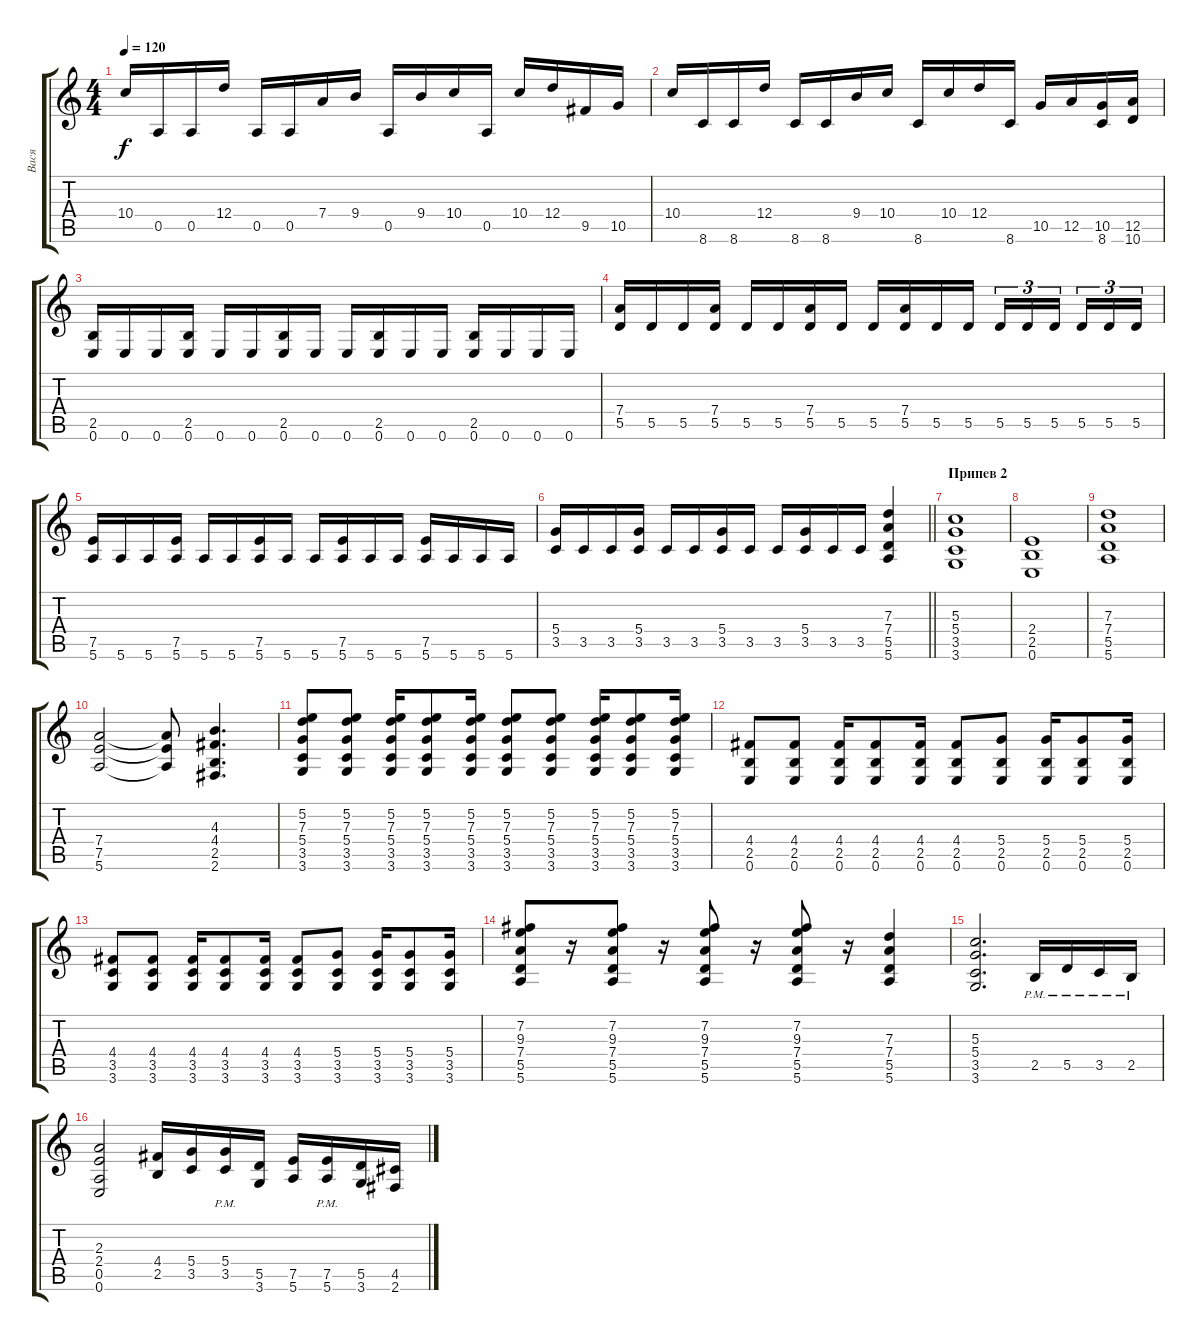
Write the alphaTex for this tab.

\track ("Вася" "Вася") {instrument distortionguitar}
\staff {score tabs}
\tuning (E4 B3 G3 D3 A2 E2) {hide}
\ts (4 4)
\tempo 120
\clef g2
\ks c
10.4.16{dy f} 0.5.16 0.5.16 12.4.16 0.5.16 0.5.16 7.4.16 9.4.16 0.5.16 9.4.16 10.4.16 0.5.16 10.4.16 12.4.16 9.5.16 10.5.16 |
10.4.16 8.6.16 8.6.16 12.4.16 8.6.16 8.6.16 9.4.16 10.4.16 8.6.16 10.4.16 12.4.16 8.6.16 10.5.16 12.5.16 (10.5 8.6).16 (12.5 10.6).16 |
(2.5 0.6).16 0.6.16 0.6.16 (2.5 0.6).16 0.6.16 0.6.16 (2.5 0.6).16 0.6.16 0.6.16 (2.5 0.6).16 0.6.16 0.6.16 (2.5 0.6).16 0.6.16 0.6.16 0.6.16 |
(7.4 5.5).16 5.5.16 5.5.16 (7.4 5.5).16 5.5.16 5.5.16 (7.4 5.5).16 5.5.16 5.5.16 (7.4 5.5).16 5.5.16 5.5.16 5.5.16{tu (3 2)} 5.5.16{tu (3 2)} 5.5.16{tu (3 2) beam splitsecondary} 5.5.16{tu (3 2)} 5.5.16{tu (3 2)} 5.5.16{tu (3 2)} |
(7.5 5.6).16 5.6.16 5.6.16 (7.5 5.6).16 5.6.16 5.6.16 (7.5 5.6).16 5.6.16 5.6.16 (7.5 5.6).16 5.6.16 5.6.16 (7.5 5.6).16 5.6.16 5.6.16 5.6.16 |
\barLineRight lightlight
(5.4 3.5).16 3.5.16 3.5.16 (5.4 3.5).16 3.5.16 3.5.16 (5.4 3.5).16 3.5.16 3.5.16 (5.4 3.5).16 3.5.16 3.5.16 (7.3 7.4 5.5 5.6).4 |
\section ("" "Припев 2")
(5.3 5.4 3.5 3.6).1 |
(2.4 2.5 0.6).1 |
(7.3 7.4 5.5 5.6).1 |
(7.4 7.5 5.6).2 (7.4{t} 7.5{t} 5.6{t}).8 (4.3 4.4 2.5 2.6).4{d} |
(5.2 7.3 5.4 3.5 3.6).8 (5.2 7.3 5.4 3.5 3.6).8 (5.2 7.3 5.4 3.5 3.6).16 (5.2 7.3 5.4 3.5 3.6).8 (5.2 7.3 5.4 3.5 3.6).16 (5.2 7.3 5.4 3.5 3.6).8 (5.2 7.3 5.4 3.5 3.6).8 (5.2 7.3 5.4 3.5 3.6).16 (5.2 7.3 5.4 3.5 3.6).8 (5.2 7.3 5.4 3.5 3.6).16 |
(4.4 2.5 0.6).8 (4.4 2.5 0.6).8 (4.4 2.5 0.6).16 (4.4 2.5 0.6).8 (4.4 2.5 0.6).16 (4.4 2.5 0.6).8 (5.4 2.5 0.6).8 (5.4 2.5 0.6).16 (5.4 2.5 0.6).8 (5.4 2.5 0.6).16 |
(4.4 3.5 3.6).8 (4.4 3.5 3.6).8 (4.4 3.5 3.6).16 (4.4 3.5 3.6).8 (4.4 3.5 3.6).16 (4.4 3.5 3.6).8 (5.4 3.5 3.6).8 (5.4 3.5 3.6).16 (5.4 3.5 3.6).8 (5.4 3.5 3.6).16 |
(7.2 9.3 7.4 5.5 5.6).8 r.16 (7.2 9.3 7.4 5.5 5.6).8 r.16 (7.2 9.3 7.4 5.5 5.6).8 r.16 (7.2 9.3 7.4 5.5 5.6).8 r.16 (7.3 7.4 5.5 5.6).4 |
(5.3 5.4 3.5 3.6).2{d} 2.5{pm}.16 5.5{pm}.16 3.5{pm}.16 2.5{pm}.16 |
(2.3 2.4 0.5 0.6).2 (4.4 2.5).16 (5.4 3.5).16 (5.4{pm} 3.5{pm}).16 (5.5 3.6).16 (7.5 5.6).16 (7.5{pm} 5.6{pm}).16 (5.5 3.6).16 (4.5 2.6).16
